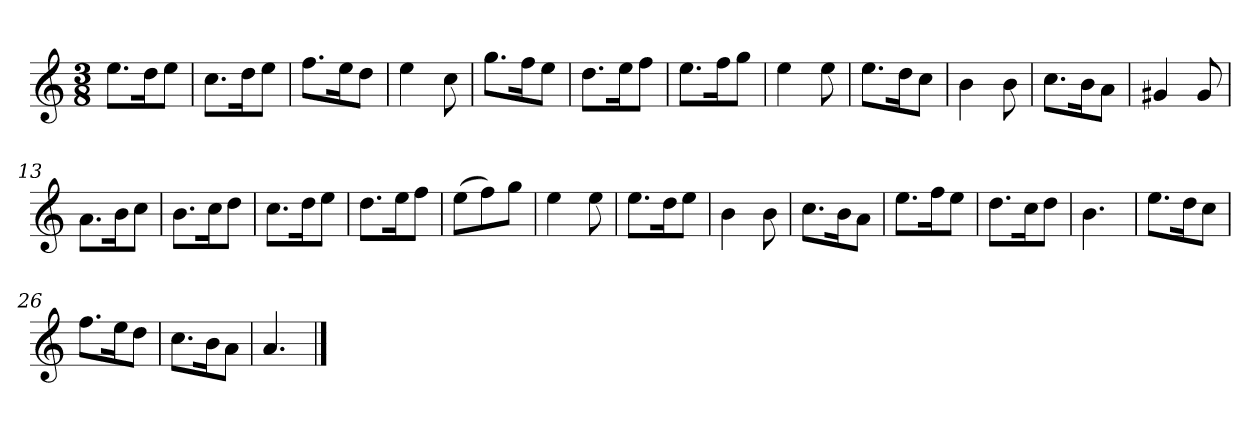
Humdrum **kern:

**kern
*part1
*staff1
*k[]
*M3/8
*MM120
=1
8.eeL
16ddK
8eeJ
=2
8.ccL
16ddK
8eeJ
=3
8.ffL
16eeK
8ddJ
=4
4ee
8cc
=5
8.ggL
16ffK
8eeJ
=6
8.ddL
16eeK
8ffJ
=7
8.eeL
16ffK
8ggJ
=8
4ee
8ee
=9
8.eeL
16ddK
8ccJ
=10
4b
8b
=11
8.ccL
16bK
8aJ
=12
4g#X
8g#
=13
8.aL
16bK
8ccJ
=14
8.bL
16ccK
8ddJ
=15
8.ccL
16ddK
8eeJ
=16
8.ddL
16eeK
8ffJ
=17
(8eeL
8ff)
8ggJ
=18
4ee
8ee
=19
8.eeL
16ddK
8eeJ
=20
4b
8b
=21
8.ccL
16bK
8aJ
=22
8.eeL
16ffK
8eeJ
=23
8.ddL
16ccK
8ddJ
=24
4.b
=25
8.eeL
16ddK
8ccJ
=26
8.ffL
16eeK
8ddJ
=27
8.ccL
16bK
8aJ
=28
4.a
==
*-
